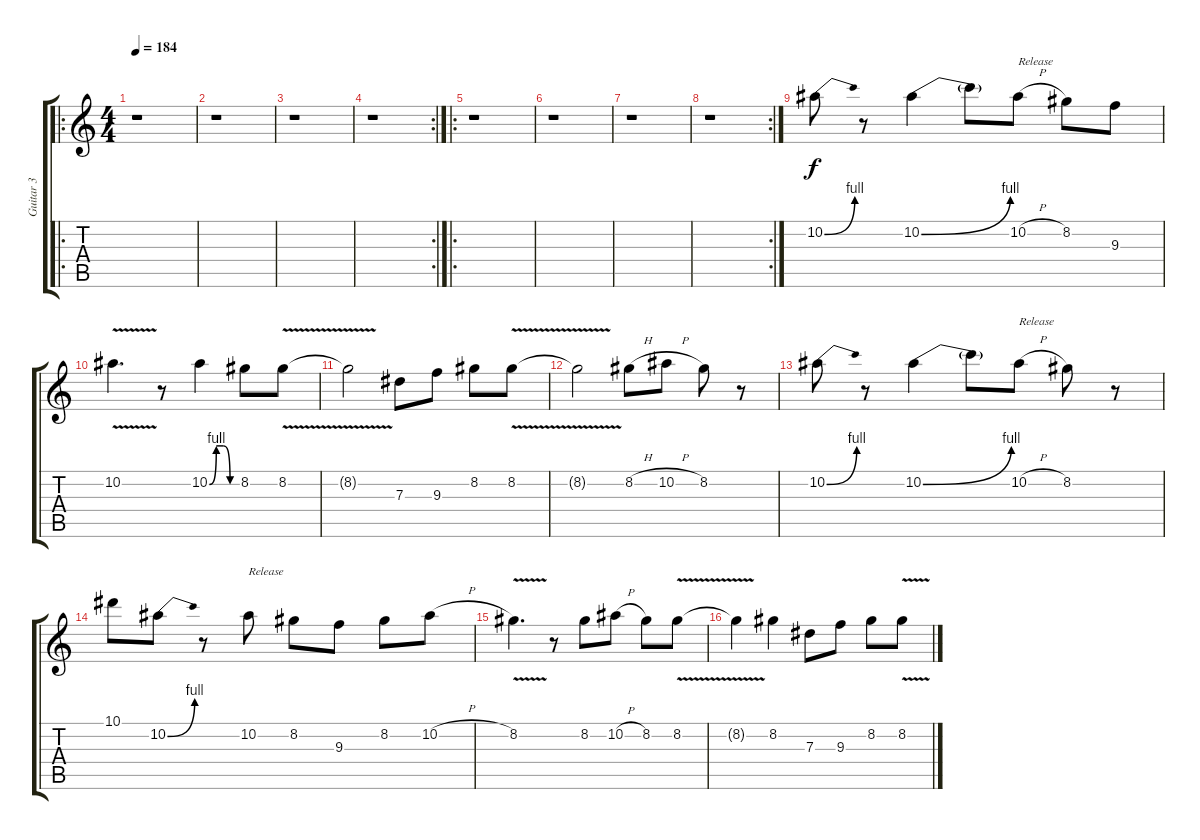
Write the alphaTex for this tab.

\track ("Guitar 3" "Guitar 3") {instrument overdrivenguitar}
\staff {score tabs}
\tuning (F4 C4 Ab3 Eb3 Bb2 F2) {hide}
\ro
\ts (4 4)
\tempo 184
\clef g2
\ks c
r.1{dy f} |
r.1 |
r.1 |
\rc 2
r.1 |
\ro
r.1 |
r.1 |
r.1 |
\rc 2
r.1 |
10.2{be (bend 0 0 60 4)}.8 r.8 10.2{be (bend 0 0 60 4)}.4 10.2{t}.8 10.2{h}.8{txt "Release"} 8.2.8 9.3.8 |
10.2{v}.4{d} r.8 10.2{be (custom 0 0 15 4 30 4 45 0 60 0)}.4 8.2.8 8.2{v}.8 |
8.2{t}.2 7.3.8 9.3.8 8.2.8 8.2{v}.8 |
8.2{t}.2 8.2{h}.8 10.2{h}.8 8.2.8 r.8 |
10.2{be (bend 0 0 60 4)}.8 r.8 10.2{be (bend 0 0 60 4)}.4 10.2{t}.8 10.2{h}.8{txt "Release"} 8.2.8 r.8 |
10.1.8 10.2{be (bend 0 0 60 4)}.8 r.8 10.2.8{txt "Release"} 8.2.8 9.3.8 8.2.8 10.2{h}.8 |
8.2{v}.4{d} r.8 8.2.8 10.2{h}.8 8.2.8 8.2{v}.8 |
8.2{t}.4 8.2.4 7.3.8 9.3.8 8.2.8 8.2{v}.8
